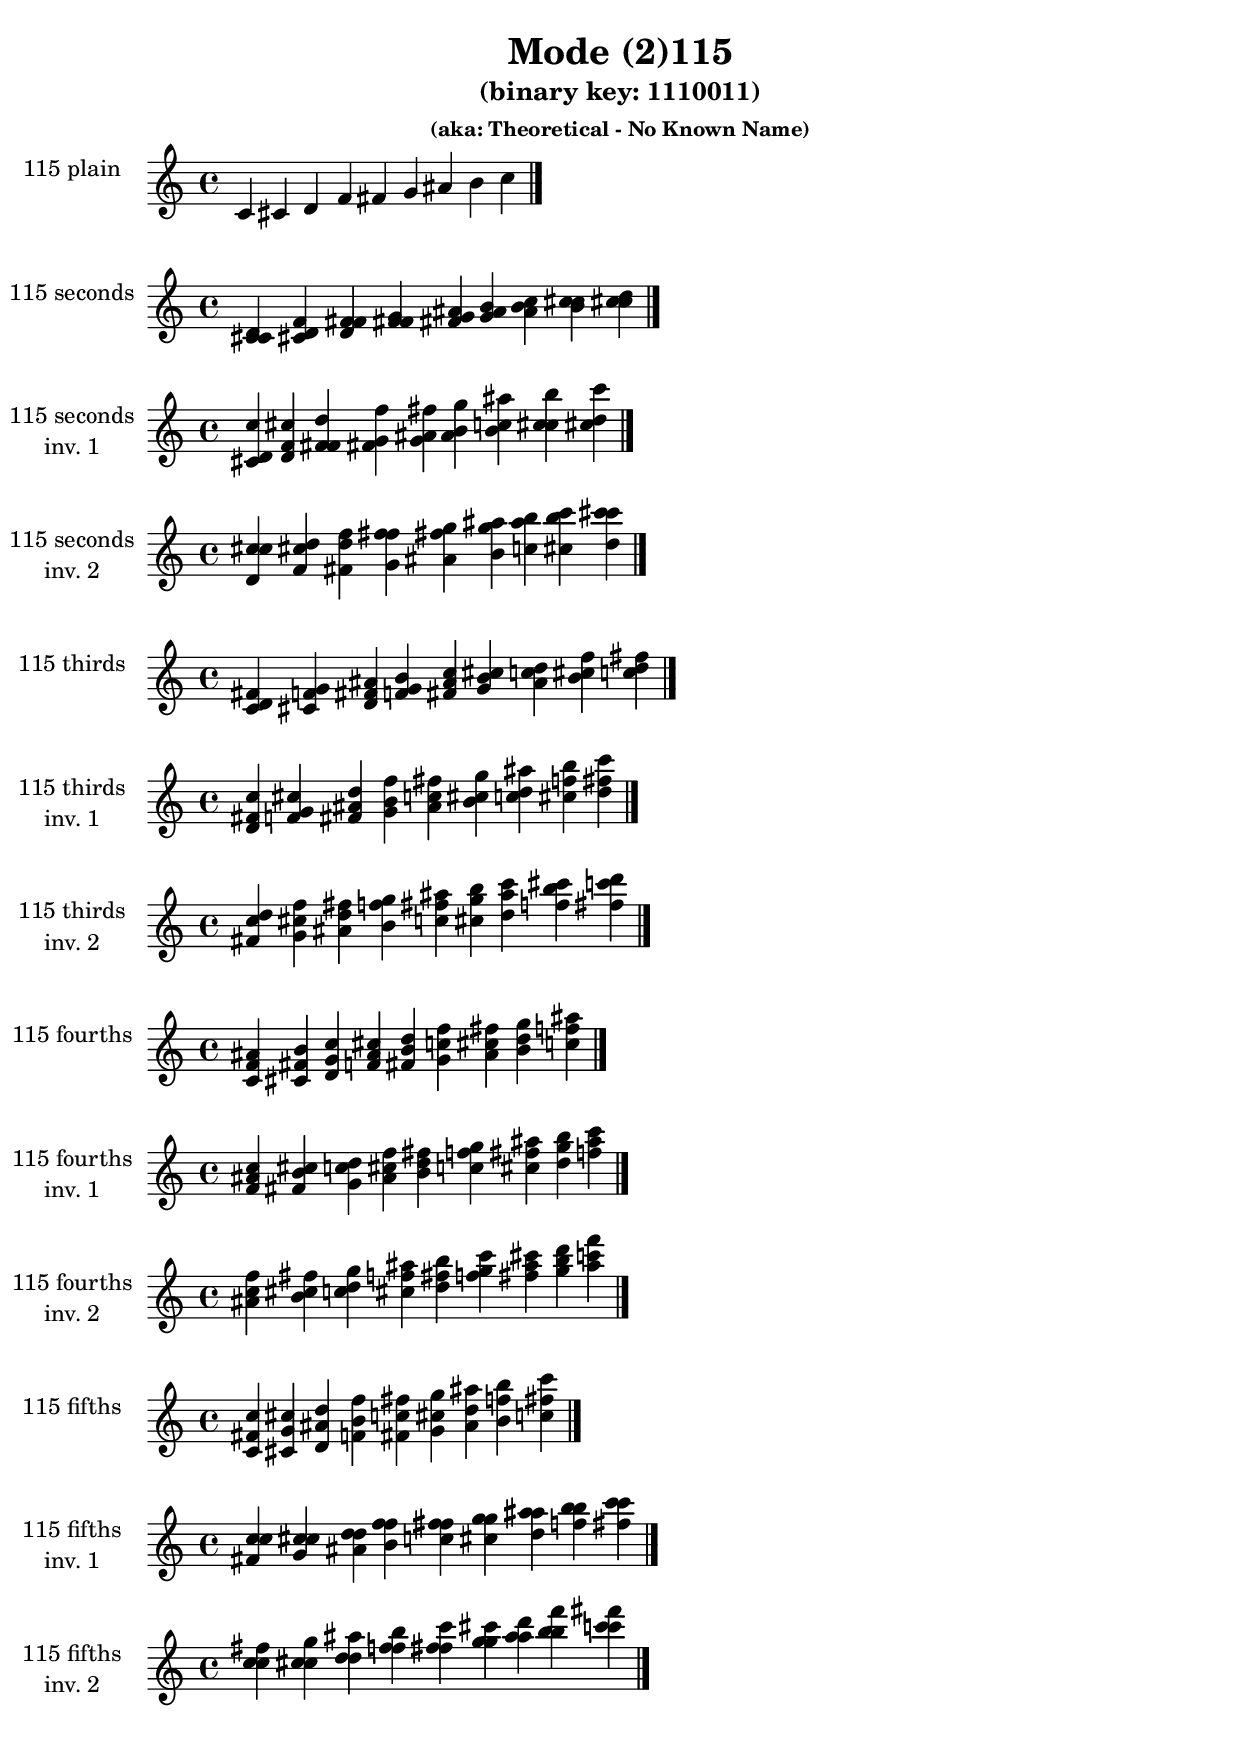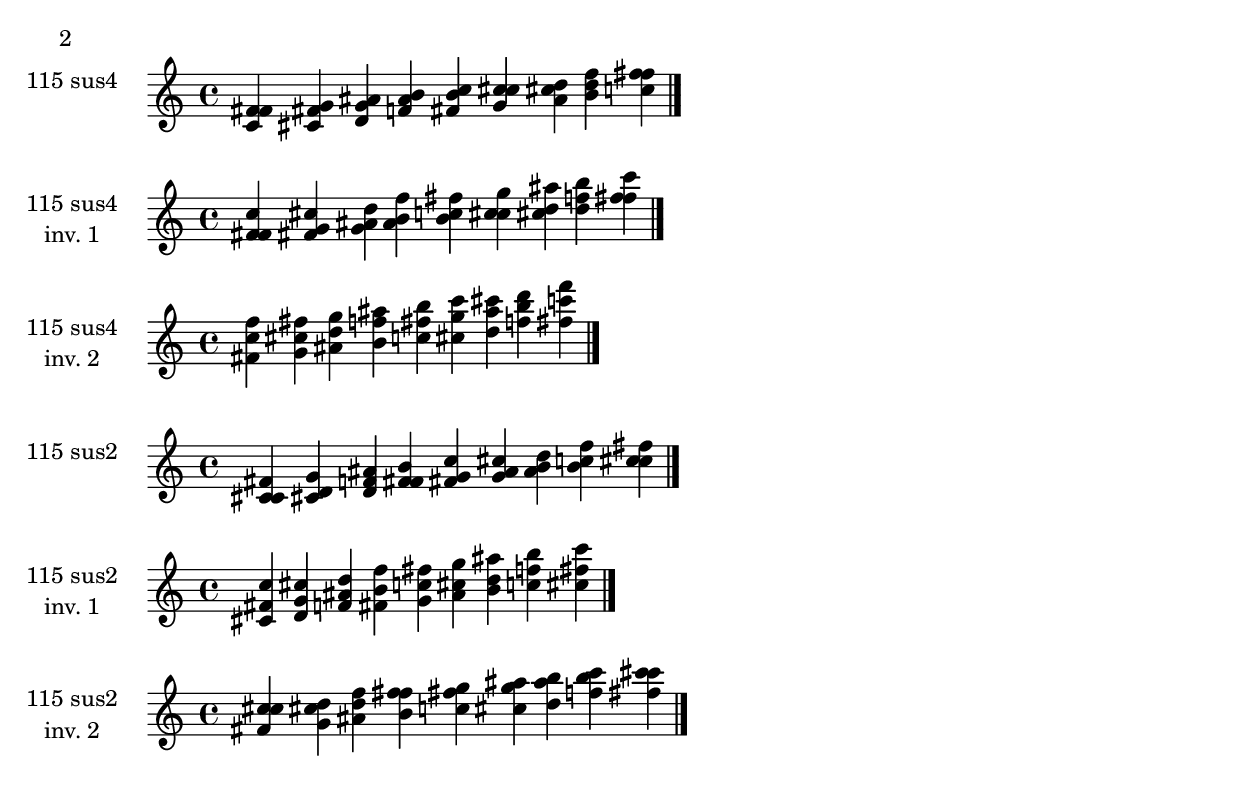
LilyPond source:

\version "2.19.0"

\header {
  title = "Mode (2)115"
  subtitle = "(binary key: 1110011)"
  subsubtitle = "(aka: Theoretical - No Known Name)"
 %% Remove default LilyPond tagline
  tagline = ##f
}

\paper {
  #(set-paper-size "a4")
}

global = {
  \key c \major
  \time 4/4
  \tempo 4=100
}

\book {
  \score {
    \new Staff \with {
      instrumentName =  \markup { \column {
         \hcenter-in #14 \line { 115 plain }
         \hcenter-in #14 \line {  } } }
      midiInstrument = "oboe"
    } { \accidentalStyle "default"
        \cadenzaOn c' cis' d' f' fis' g' ais' b' c''  \cadenzaOff \bar "|." }
    \layout { }
  }
  \score {
    \new Staff \with {
      instrumentName =  \markup { \column {
         \hcenter-in #14 \line { 115 seconds }
         \hcenter-in #14 \line {  } } }
      midiInstrument = "oboe"
    } { \accidentalStyle "default"
        \cadenzaOn <c' cis' d'> <cis' d' f'> <d' f' fis'> <f' fis' g'> <fis' g' ais'> <g' ais' b'> <ais' b' c''> <b' c'' cis''> <c'' cis'' d''>  \cadenzaOff \bar "|." }
    \layout { }
  }
  \score {
    \new Staff \with {
      instrumentName =  \markup { \column {
         \hcenter-in #14 \line { 115 seconds }
         \hcenter-in #14 \line { inv. 1 } } }
      midiInstrument = "oboe"
    } { \accidentalStyle "default"
        \cadenzaOn <cis' d' c''> <d' f' cis''> <f' fis' d''> <fis' g' f''> <g' ais' fis''> <ais' b' g''> <b' c'' ais''> <c'' cis'' b''> <cis'' d'' c'''>  \cadenzaOff \bar "|." }
    \layout { }
  }
  \score {
    \new Staff \with {
      instrumentName =  \markup { \column {
         \hcenter-in #14 \line { 115 seconds }
         \hcenter-in #14 \line { inv. 2 } } }
      midiInstrument = "oboe"
    } { \accidentalStyle "default"
        \cadenzaOn <d' c'' cis''> <f' cis'' d''> <fis' d'' f''> <g' f'' fis''> <ais' fis'' g''> <b' g'' ais''> <c'' ais'' b''> <cis'' b'' c'''> <d'' c''' cis'''>  \cadenzaOff \bar "|." }
    \layout { }
  }
  \score {
    \new Staff \with {
      instrumentName =  \markup { \column {
         \hcenter-in #14 \line { 115 thirds }
         \hcenter-in #14 \line {  } } }
      midiInstrument = "oboe"
    } { \accidentalStyle "default"
        \cadenzaOn <c' d' fis'> <cis' f' g'> <d' fis' ais'> <f' g' b'> <fis' ais' c''> <g' b' cis''> <ais' c'' d''> <b' cis'' f''> <c'' d'' fis''>  \cadenzaOff \bar "|." }
    \layout { }
  }
  \score {
    \new Staff \with {
      instrumentName =  \markup { \column {
         \hcenter-in #14 \line { 115 thirds }
         \hcenter-in #14 \line { inv. 1 } } }
      midiInstrument = "oboe"
    } { \accidentalStyle "default"
        \cadenzaOn <d' fis' c''> <f' g' cis''> <fis' ais' d''> <g' b' f''> <ais' c'' fis''> <b' cis'' g''> <c'' d'' ais''> <cis'' f'' b''> <d'' fis'' c'''>  \cadenzaOff \bar "|." }
    \layout { }
  }
  \score {
    \new Staff \with {
      instrumentName =  \markup { \column {
         \hcenter-in #14 \line { 115 thirds }
         \hcenter-in #14 \line { inv. 2 } } }
      midiInstrument = "oboe"
    } { \accidentalStyle "default"
        \cadenzaOn <fis' c'' d''> <g' cis'' f''> <ais' d'' fis''> <b' f'' g''> <c'' fis'' ais''> <cis'' g'' b''> <d'' ais'' c'''> <f'' b'' cis'''> <fis'' c''' d'''>  \cadenzaOff \bar "|." }
    \layout { }
  }
  \score {
    \new Staff \with {
      instrumentName =  \markup { \column {
         \hcenter-in #14 \line { 115 fourths }
         \hcenter-in #14 \line {  } } }
      midiInstrument = "oboe"
    } { \accidentalStyle "default"
        \cadenzaOn <c' f' ais'> <cis' fis' b'> <d' g' c''> <f' ais' cis''> <fis' b' d''> <g' c'' f''> <ais' cis'' fis''> <b' d'' g''> <c'' f'' ais''>  \cadenzaOff \bar "|." }
    \layout { }
  }
  \score {
    \new Staff \with {
      instrumentName =  \markup { \column {
         \hcenter-in #14 \line { 115 fourths }
         \hcenter-in #14 \line { inv. 1 } } }
      midiInstrument = "oboe"
    } { \accidentalStyle "default"
        \cadenzaOn <f' ais' c''> <fis' b' cis''> <g' c'' d''> <ais' cis'' f''> <b' d'' fis''> <c'' f'' g''> <cis'' fis'' ais''> <d'' g'' b''> <f'' ais'' c'''>  \cadenzaOff \bar "|." }
    \layout { }
  }
  \score {
    \new Staff \with {
      instrumentName =  \markup { \column {
         \hcenter-in #14 \line { 115 fourths }
         \hcenter-in #14 \line { inv. 2 } } }
      midiInstrument = "oboe"
    } { \accidentalStyle "default"
        \cadenzaOn <ais' c'' f''> <b' cis'' fis''> <c'' d'' g''> <cis'' f'' ais''> <d'' fis'' b''> <f'' g'' c'''> <fis'' ais'' cis'''> <g'' b'' d'''> <ais'' c''' f'''>  \cadenzaOff \bar "|." }
    \layout { }
  }
  \score {
    \new Staff \with {
      instrumentName =  \markup { \column {
         \hcenter-in #14 \line { 115 fifths }
         \hcenter-in #14 \line {  } } }
      midiInstrument = "oboe"
    } { \accidentalStyle "default"
        \cadenzaOn <c' fis' c''> <cis' g' cis''> <d' ais' d''> <f' b' f''> <fis' c'' fis''> <g' cis'' g''> <ais' d'' ais''> <b' f'' b''> <c'' fis'' c'''>  \cadenzaOff \bar "|." }
    \layout { }
  }
  \score {
    \new Staff \with {
      instrumentName =  \markup { \column {
         \hcenter-in #14 \line { 115 fifths }
         \hcenter-in #14 \line { inv. 1 } } }
      midiInstrument = "oboe"
    } { \accidentalStyle "default"
        \cadenzaOn <fis' c'' c''> <g' cis'' cis''> <ais' d'' d''> <b' f'' f''> <c'' fis'' fis''> <cis'' g'' g''> <d'' ais'' ais''> <f'' b'' b''> <fis'' c''' c'''>  \cadenzaOff \bar "|." }
    \layout { }
  }
  \score {
    \new Staff \with {
      instrumentName =  \markup { \column {
         \hcenter-in #14 \line { 115 fifths }
         \hcenter-in #14 \line { inv. 2 } } }
      midiInstrument = "oboe"
    } { \accidentalStyle "default"
        \cadenzaOn <c'' c'' fis''> <cis'' cis'' g''> <d'' d'' ais''> <f'' f'' b''> <fis'' fis'' c'''> <g'' g'' cis'''> <ais'' ais'' d'''> <b'' b'' f'''> <c''' c''' fis'''>  \cadenzaOff \bar "|." }
    \layout { }
  }
  \score {
    \new Staff \with {
      instrumentName =  \markup { \column {
         \hcenter-in #14 \line { 115 sus4 }
         \hcenter-in #14 \line {  } } }
      midiInstrument = "oboe"
    } { \accidentalStyle "default"
        \cadenzaOn <c' f' fis'> <cis' fis' g'> <d' g' ais'> <f' ais' b'> <fis' b' c''> <g' c'' cis''> <ais' cis'' d''> <b' d'' f''> <c'' f'' fis''>  \cadenzaOff \bar "|." }
    \layout { }
  }
  \score {
    \new Staff \with {
      instrumentName =  \markup { \column {
         \hcenter-in #14 \line { 115 sus4 }
         \hcenter-in #14 \line { inv. 1 } } }
      midiInstrument = "oboe"
    } { \accidentalStyle "default"
        \cadenzaOn <f' fis' c''> <fis' g' cis''> <g' ais' d''> <ais' b' f''> <b' c'' fis''> <c'' cis'' g''> <cis'' d'' ais''> <d'' f'' b''> <f'' fis'' c'''>  \cadenzaOff \bar "|." }
    \layout { }
  }
  \score {
    \new Staff \with {
      instrumentName =  \markup { \column {
         \hcenter-in #14 \line { 115 sus4 }
         \hcenter-in #14 \line { inv. 2 } } }
      midiInstrument = "oboe"
    } { \accidentalStyle "default"
        \cadenzaOn <fis' c'' f''> <g' cis'' fis''> <ais' d'' g''> <b' f'' ais''> <c'' fis'' b''> <cis'' g'' c'''> <d'' ais'' cis'''> <f'' b'' d'''> <fis'' c''' f'''>  \cadenzaOff \bar "|." }
    \layout { }
  }
  \score {
    \new Staff \with {
      instrumentName =  \markup { \column {
         \hcenter-in #14 \line { 115 sus2 }
         \hcenter-in #14 \line {  } } }
      midiInstrument = "oboe"
    } { \accidentalStyle "default"
        \cadenzaOn <c' cis' fis'> <cis' d' g'> <d' f' ais'> <f' fis' b'> <fis' g' c''> <g' ais' cis''> <ais' b' d''> <b' c'' f''> <c'' cis'' fis''>  \cadenzaOff \bar "|." }
    \layout { }
  }
  \score {
    \new Staff \with {
      instrumentName =  \markup { \column {
         \hcenter-in #14 \line { 115 sus2 }
         \hcenter-in #14 \line { inv. 1 } } }
      midiInstrument = "oboe"
    } { \accidentalStyle "default"
        \cadenzaOn <cis' fis' c''> <d' g' cis''> <f' ais' d''> <fis' b' f''> <g' c'' fis''> <ais' cis'' g''> <b' d'' ais''> <c'' f'' b''> <cis'' fis'' c'''>  \cadenzaOff \bar "|." }
    \layout { }
  }
  \score {
    \new Staff \with {
      instrumentName =  \markup { \column {
         \hcenter-in #14 \line { 115 sus2 }
         \hcenter-in #14 \line { inv. 2 } } }
      midiInstrument = "oboe"
    } { \accidentalStyle "default"
        \cadenzaOn <fis' c'' cis''> <g' cis'' d''> <ais' d'' f''> <b' f'' fis''> <c'' fis'' g''> <cis'' g'' ais''> <d'' ais'' b''> <f'' b'' c'''> <fis'' c''' cis'''>  \cadenzaOff \bar "|." }
    \layout { }
  }
}

\book {
  \bookOutputSuffix "plain_"
  \score {
    \new Staff \with {
      instrumentName =  \markup { \column {
         \hcenter-in #14 \line { 115 plain }
         \hcenter-in #14 \line {  } } }
      midiInstrument = "oboe"
    } { \accidentalStyle "default"
        \cadenzaOn c' cis' d' f' fis' g' ais' b' c''  \cadenzaOff \bar "|." }
    \midi { }
  }
}
\book {
  \bookOutputSuffix "seconds_"
  \score {
    \new Staff \with {
      instrumentName =  \markup { \column {
         \hcenter-in #14 \line { 115 seconds }
         \hcenter-in #14 \line {  } } }
      midiInstrument = "oboe"
    } { \accidentalStyle "default"
        \cadenzaOn <c' cis' d'> <cis' d' f'> <d' f' fis'> <f' fis' g'> <fis' g' ais'> <g' ais' b'> <ais' b' c''> <b' c'' cis''> <c'' cis'' d''>  \cadenzaOff \bar "|." }
    \midi { }
  }
}
\book {
  \bookOutputSuffix "seconds_inv. 1"
  \score {
    \new Staff \with {
      instrumentName =  \markup { \column {
         \hcenter-in #14 \line { 115 seconds }
         \hcenter-in #14 \line { inv. 1 } } }
      midiInstrument = "oboe"
    } { \accidentalStyle "default"
        \cadenzaOn <cis' d' c''> <d' f' cis''> <f' fis' d''> <fis' g' f''> <g' ais' fis''> <ais' b' g''> <b' c'' ais''> <c'' cis'' b''> <cis'' d'' c'''>  \cadenzaOff \bar "|." }
    \midi { }
  }
}
\book {
  \bookOutputSuffix "seconds_inv. 2"
  \score {
    \new Staff \with {
      instrumentName =  \markup { \column {
         \hcenter-in #14 \line { 115 seconds }
         \hcenter-in #14 \line { inv. 2 } } }
      midiInstrument = "oboe"
    } { \accidentalStyle "default"
        \cadenzaOn <d' c'' cis''> <f' cis'' d''> <fis' d'' f''> <g' f'' fis''> <ais' fis'' g''> <b' g'' ais''> <c'' ais'' b''> <cis'' b'' c'''> <d'' c''' cis'''>  \cadenzaOff \bar "|." }
    \midi { }
  }
}
\book {
  \bookOutputSuffix "thirds_"
  \score {
    \new Staff \with {
      instrumentName =  \markup { \column {
         \hcenter-in #14 \line { 115 thirds }
         \hcenter-in #14 \line {  } } }
      midiInstrument = "oboe"
    } { \accidentalStyle "default"
        \cadenzaOn <c' d' fis'> <cis' f' g'> <d' fis' ais'> <f' g' b'> <fis' ais' c''> <g' b' cis''> <ais' c'' d''> <b' cis'' f''> <c'' d'' fis''>  \cadenzaOff \bar "|." }
    \midi { }
  }
}
\book {
  \bookOutputSuffix "thirds_inv. 1"
  \score {
    \new Staff \with {
      instrumentName =  \markup { \column {
         \hcenter-in #14 \line { 115 thirds }
         \hcenter-in #14 \line { inv. 1 } } }
      midiInstrument = "oboe"
    } { \accidentalStyle "default"
        \cadenzaOn <d' fis' c''> <f' g' cis''> <fis' ais' d''> <g' b' f''> <ais' c'' fis''> <b' cis'' g''> <c'' d'' ais''> <cis'' f'' b''> <d'' fis'' c'''>  \cadenzaOff \bar "|." }
    \midi { }
  }
}
\book {
  \bookOutputSuffix "thirds_inv. 2"
  \score {
    \new Staff \with {
      instrumentName =  \markup { \column {
         \hcenter-in #14 \line { 115 thirds }
         \hcenter-in #14 \line { inv. 2 } } }
      midiInstrument = "oboe"
    } { \accidentalStyle "default"
        \cadenzaOn <fis' c'' d''> <g' cis'' f''> <ais' d'' fis''> <b' f'' g''> <c'' fis'' ais''> <cis'' g'' b''> <d'' ais'' c'''> <f'' b'' cis'''> <fis'' c''' d'''>  \cadenzaOff \bar "|." }
    \midi { }
  }
}
\book {
  \bookOutputSuffix "fourths_"
  \score {
    \new Staff \with {
      instrumentName =  \markup { \column {
         \hcenter-in #14 \line { 115 fourths }
         \hcenter-in #14 \line {  } } }
      midiInstrument = "oboe"
    } { \accidentalStyle "default"
        \cadenzaOn <c' f' ais'> <cis' fis' b'> <d' g' c''> <f' ais' cis''> <fis' b' d''> <g' c'' f''> <ais' cis'' fis''> <b' d'' g''> <c'' f'' ais''>  \cadenzaOff \bar "|." }
    \midi { }
  }
}
\book {
  \bookOutputSuffix "fourths_inv. 1"
  \score {
    \new Staff \with {
      instrumentName =  \markup { \column {
         \hcenter-in #14 \line { 115 fourths }
         \hcenter-in #14 \line { inv. 1 } } }
      midiInstrument = "oboe"
    } { \accidentalStyle "default"
        \cadenzaOn <f' ais' c''> <fis' b' cis''> <g' c'' d''> <ais' cis'' f''> <b' d'' fis''> <c'' f'' g''> <cis'' fis'' ais''> <d'' g'' b''> <f'' ais'' c'''>  \cadenzaOff \bar "|." }
    \midi { }
  }
}
\book {
  \bookOutputSuffix "fourths_inv. 2"
  \score {
    \new Staff \with {
      instrumentName =  \markup { \column {
         \hcenter-in #14 \line { 115 fourths }
         \hcenter-in #14 \line { inv. 2 } } }
      midiInstrument = "oboe"
    } { \accidentalStyle "default"
        \cadenzaOn <ais' c'' f''> <b' cis'' fis''> <c'' d'' g''> <cis'' f'' ais''> <d'' fis'' b''> <f'' g'' c'''> <fis'' ais'' cis'''> <g'' b'' d'''> <ais'' c''' f'''>  \cadenzaOff \bar "|." }
    \midi { }
  }
}
\book {
  \bookOutputSuffix "fifths_"
  \score {
    \new Staff \with {
      instrumentName =  \markup { \column {
         \hcenter-in #14 \line { 115 fifths }
         \hcenter-in #14 \line {  } } }
      midiInstrument = "oboe"
    } { \accidentalStyle "default"
        \cadenzaOn <c' fis' c''> <cis' g' cis''> <d' ais' d''> <f' b' f''> <fis' c'' fis''> <g' cis'' g''> <ais' d'' ais''> <b' f'' b''> <c'' fis'' c'''>  \cadenzaOff \bar "|." }
    \midi { }
  }
}
\book {
  \bookOutputSuffix "fifths_inv. 1"
  \score {
    \new Staff \with {
      instrumentName =  \markup { \column {
         \hcenter-in #14 \line { 115 fifths }
         \hcenter-in #14 \line { inv. 1 } } }
      midiInstrument = "oboe"
    } { \accidentalStyle "default"
        \cadenzaOn <fis' c'' c''> <g' cis'' cis''> <ais' d'' d''> <b' f'' f''> <c'' fis'' fis''> <cis'' g'' g''> <d'' ais'' ais''> <f'' b'' b''> <fis'' c''' c'''>  \cadenzaOff \bar "|." }
    \midi { }
  }
}
\book {
  \bookOutputSuffix "fifths_inv. 2"
  \score {
    \new Staff \with {
      instrumentName =  \markup { \column {
         \hcenter-in #14 \line { 115 fifths }
         \hcenter-in #14 \line { inv. 2 } } }
      midiInstrument = "oboe"
    } { \accidentalStyle "default"
        \cadenzaOn <c'' c'' fis''> <cis'' cis'' g''> <d'' d'' ais''> <f'' f'' b''> <fis'' fis'' c'''> <g'' g'' cis'''> <ais'' ais'' d'''> <b'' b'' f'''> <c''' c''' fis'''>  \cadenzaOff \bar "|." }
    \midi { }
  }
}
\book {
  \bookOutputSuffix "sus4_"
  \score {
    \new Staff \with {
      instrumentName =  \markup { \column {
         \hcenter-in #14 \line { 115 sus4 }
         \hcenter-in #14 \line {  } } }
      midiInstrument = "oboe"
    } { \accidentalStyle "default"
        \cadenzaOn <c' f' fis'> <cis' fis' g'> <d' g' ais'> <f' ais' b'> <fis' b' c''> <g' c'' cis''> <ais' cis'' d''> <b' d'' f''> <c'' f'' fis''>  \cadenzaOff \bar "|." }
    \midi { }
  }
}
\book {
  \bookOutputSuffix "sus4_inv. 1"
  \score {
    \new Staff \with {
      instrumentName =  \markup { \column {
         \hcenter-in #14 \line { 115 sus4 }
         \hcenter-in #14 \line { inv. 1 } } }
      midiInstrument = "oboe"
    } { \accidentalStyle "default"
        \cadenzaOn <f' fis' c''> <fis' g' cis''> <g' ais' d''> <ais' b' f''> <b' c'' fis''> <c'' cis'' g''> <cis'' d'' ais''> <d'' f'' b''> <f'' fis'' c'''>  \cadenzaOff \bar "|." }
    \midi { }
  }
}
\book {
  \bookOutputSuffix "sus4_inv. 2"
  \score {
    \new Staff \with {
      instrumentName =  \markup { \column {
         \hcenter-in #14 \line { 115 sus4 }
         \hcenter-in #14 \line { inv. 2 } } }
      midiInstrument = "oboe"
    } { \accidentalStyle "default"
        \cadenzaOn <fis' c'' f''> <g' cis'' fis''> <ais' d'' g''> <b' f'' ais''> <c'' fis'' b''> <cis'' g'' c'''> <d'' ais'' cis'''> <f'' b'' d'''> <fis'' c''' f'''>  \cadenzaOff \bar "|." }
    \midi { }
  }
}
\book {
  \bookOutputSuffix "sus2_"
  \score {
    \new Staff \with {
      instrumentName =  \markup { \column {
         \hcenter-in #14 \line { 115 sus2 }
         \hcenter-in #14 \line {  } } }
      midiInstrument = "oboe"
    } { \accidentalStyle "default"
        \cadenzaOn <c' cis' fis'> <cis' d' g'> <d' f' ais'> <f' fis' b'> <fis' g' c''> <g' ais' cis''> <ais' b' d''> <b' c'' f''> <c'' cis'' fis''>  \cadenzaOff \bar "|." }
    \midi { }
  }
}
\book {
  \bookOutputSuffix "sus2_inv. 1"
  \score {
    \new Staff \with {
      instrumentName =  \markup { \column {
         \hcenter-in #14 \line { 115 sus2 }
         \hcenter-in #14 \line { inv. 1 } } }
      midiInstrument = "oboe"
    } { \accidentalStyle "default"
        \cadenzaOn <cis' fis' c''> <d' g' cis''> <f' ais' d''> <fis' b' f''> <g' c'' fis''> <ais' cis'' g''> <b' d'' ais''> <c'' f'' b''> <cis'' fis'' c'''>  \cadenzaOff \bar "|." }
    \midi { }
  }
}
\book {
  \bookOutputSuffix "sus2_inv. 2"
  \score {
    \new Staff \with {
      instrumentName =  \markup { \column {
         \hcenter-in #14 \line { 115 sus2 }
         \hcenter-in #14 \line { inv. 2 } } }
      midiInstrument = "oboe"
    } { \accidentalStyle "default"
        \cadenzaOn <fis' c'' cis''> <g' cis'' d''> <ais' d'' f''> <b' f'' fis''> <c'' fis'' g''> <cis'' g'' ais''> <d'' ais'' b''> <f'' b'' c'''> <fis'' c''' cis'''>  \cadenzaOff \bar "|." }
    \midi { }
  }
}
